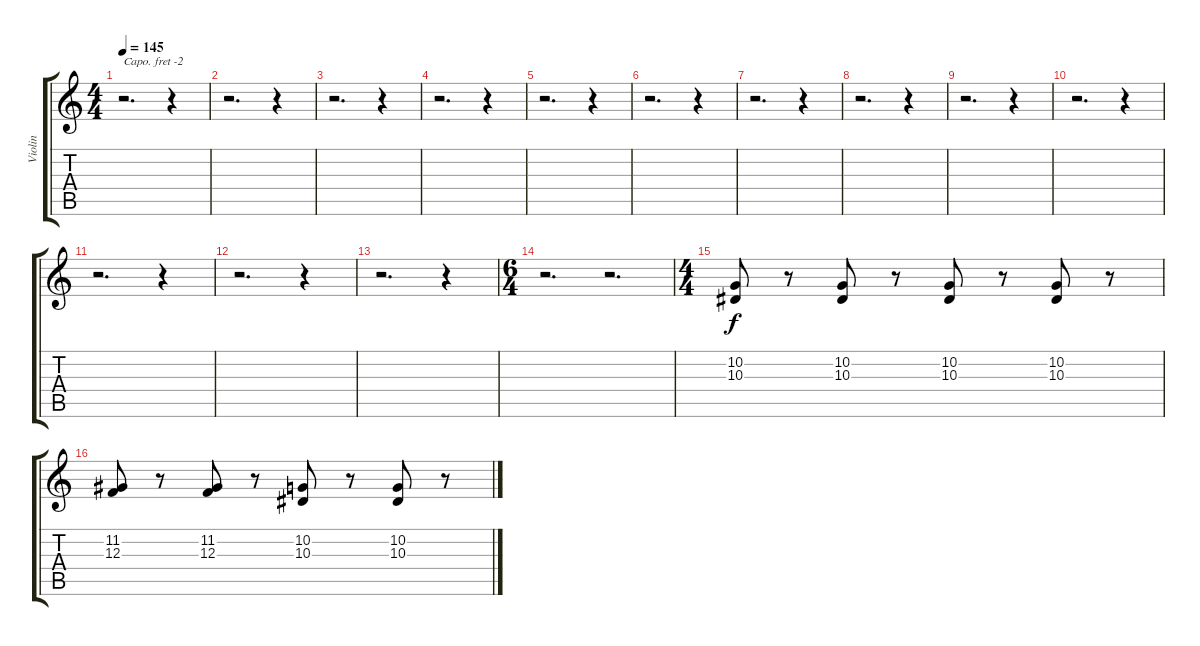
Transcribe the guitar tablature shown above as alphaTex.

\track ("Violin" "Violin") {instrument stringensemble1}
\staff {score tabs}
\capo -2
\tuning (E4 B3 G3 D3 A2 D2) {hide}
\ts (4 4)
\tempo 145
\clef g2
\ks c
r.2{d dy f} r.4 |
r.2{d} r.4 |
r.2{d} r.4 |
r.2{d} r.4 |
r.2{d} r.4 |
r.2{d} r.4 |
r.2{d} r.4 |
r.2{d} r.4 |
r.2{d} r.4 |
r.2{d} r.4 |
r.2{d} r.4 |
r.2{d} r.4 |
r.2{d} r.4 |
\ts (6 4)
r.2{d} r.2{d} |
\ts (4 4)
(10.2 10.3).8 r.8 (10.2 10.3).8 r.8 (10.2 10.3).8 r.8 (10.2 10.3).8 r.8 |
(11.2 12.3).8 r.8 (11.2 12.3).8 r.8 (10.2 10.3).8 r.8 (10.2 10.3).8 r.8
